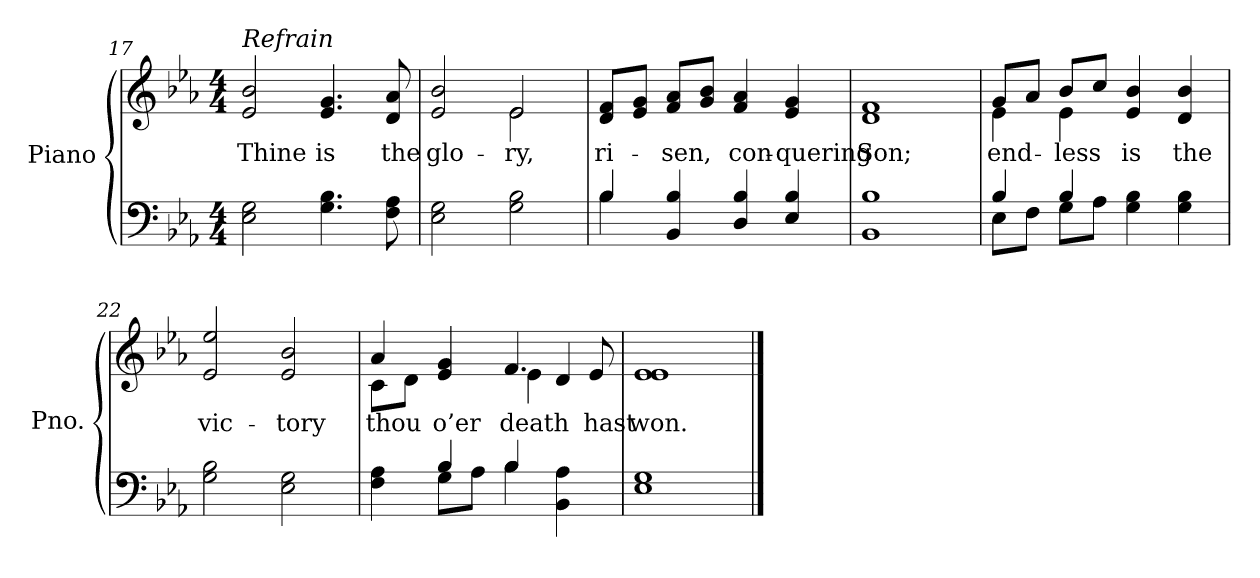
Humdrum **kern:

**kern	**kern	**text
*part2	*part1	*part1
*staff2	*staff1	*staff1
*I"Piano	*I"Piano	*
*I'Pno.	*I'Pno.	*
*clefF4	*clefG2	*
*k[b-e-a-]	*k[b-e-a-]	*
*E-:	*E-:	*
*M4/4	*M4/4	*
=17	=17	=17
!	!LO:TX:a:i:t=Refrain	!
!	!	!LO:LY:b:color=#000000
2E-i\ 2Gi	2e-i/ 2b-i	Thine
!	!	!LO:LY:b:color=#000000
4.Gi\ 4.B-i	4.e-i/ 4.gi	is
!	!	!LO:LY:b:color=#000000
8Fi\ 8A-i	8di/ 8a-i	the
=18	=18	=18
!	!	!LO:LY:b:color=#000000
*	*^	*
2E-i\ 2Gi	2e-i/ 2b-i	2ryy	glo-
!	!	!	!LO:LY:b:color=#000000
2Gi\ 2B-i	2e-i/	2e-i\	-ry,
*	*v	*v	*
=19	=19	=19
*^	*	*
*	*	*^	*
!	!	!	!	!LO:LY:b:color=#000000
*	*	*v	*v	*
4B-i/	4B-i\	8di/ 8fi/L	ri-
.	.	8e-i/ 8gi/J	.
!	!	!	!LO:LY:b:color=#000000
4BB-i/ 4B-i	2.ryy	8fi/ 8a-i/L	-sen,
.	.	8gi/ 8b-i/J	.
!	!	!	!LO:LY:b:color=#000000
4Di/ 4B-i	.	4fi/ 4a-i	con-
!	!	!	!LO:LY:b:color=#000000
4E-i/ 4B-i	.	4e-i/ 4gi	-quering
*v	*v	*	*
=20	=20	=20
!	!	!LO:LY:b:color=#000000
1BB-i 1B-i	1di 1fi	Son;
!!LO:PB:g=z
=21	=21	=21
*^	*	*
!	!	!	!LO:LY:b:color=#000000
*	*	*^	*
4B-i/	8E-i\L	8gi/L	4e-i\	end-
.	8Fi\J	8a-i/J	.	.
!	!	!	!	!LO:LY:b:color=#000000
4B-i/	8Gi\L	8b-i/L	4e-i\	-less
.	8A-i\J	8cci/J	.	.
!	!	!	!	!LO:LY:b:color=#000000
4Gi\ 4B-i	2ryy	4e-i/ 4b-i	2ryy	is
!	!	!	!	!LO:LY:b:color=#000000
4Gi\ 4B-i	.	4di/ 4b-i	.	the
*v	*v	*	*	*
*	*v	*v	*
=22	=22	=22
!	!	!LO:LY:b:color=#000000
2Gi\ 2B-i	2e-i/ 2ee-i	vic-
!	!	!LO:LY:b:color=#000000
2E-i\ 2Gi	2e-i/ 2b-i	-tory
=23	=23	=23
*^	*	*
!	!	!	!LO:LY:b:color=#000000
*	*	*^	*
4Fi\ 4A-i	4ryy	4a-i/	8ci\L	thou
.	.	.	8di\J	.
!	!	!	!	!LO:LY:b:color=#000000
4B-i/	8Gi\L	4e-i/ 4gi	4ryy	o’er
.	8A-i\J	.	.	.
!	!	!	!	!LO:LY:b:color=#000000
4B-i/	4B-i\	4.fi/	4e-i\	death
4BB-i\ 4A-i	4ryy	.	4di/	.
!	!	!	!	!LO:LY:b:color=#000000
.	.	8e-i/	.	hast
*v	*v	*	*	*
*	*v	*v	*
=24	=24	=24
!	!	!LO:LY:b:color=#000000
1E-i 1Gi	1e-i 1e-i	won.
==	==	==
*-	*-	*-
